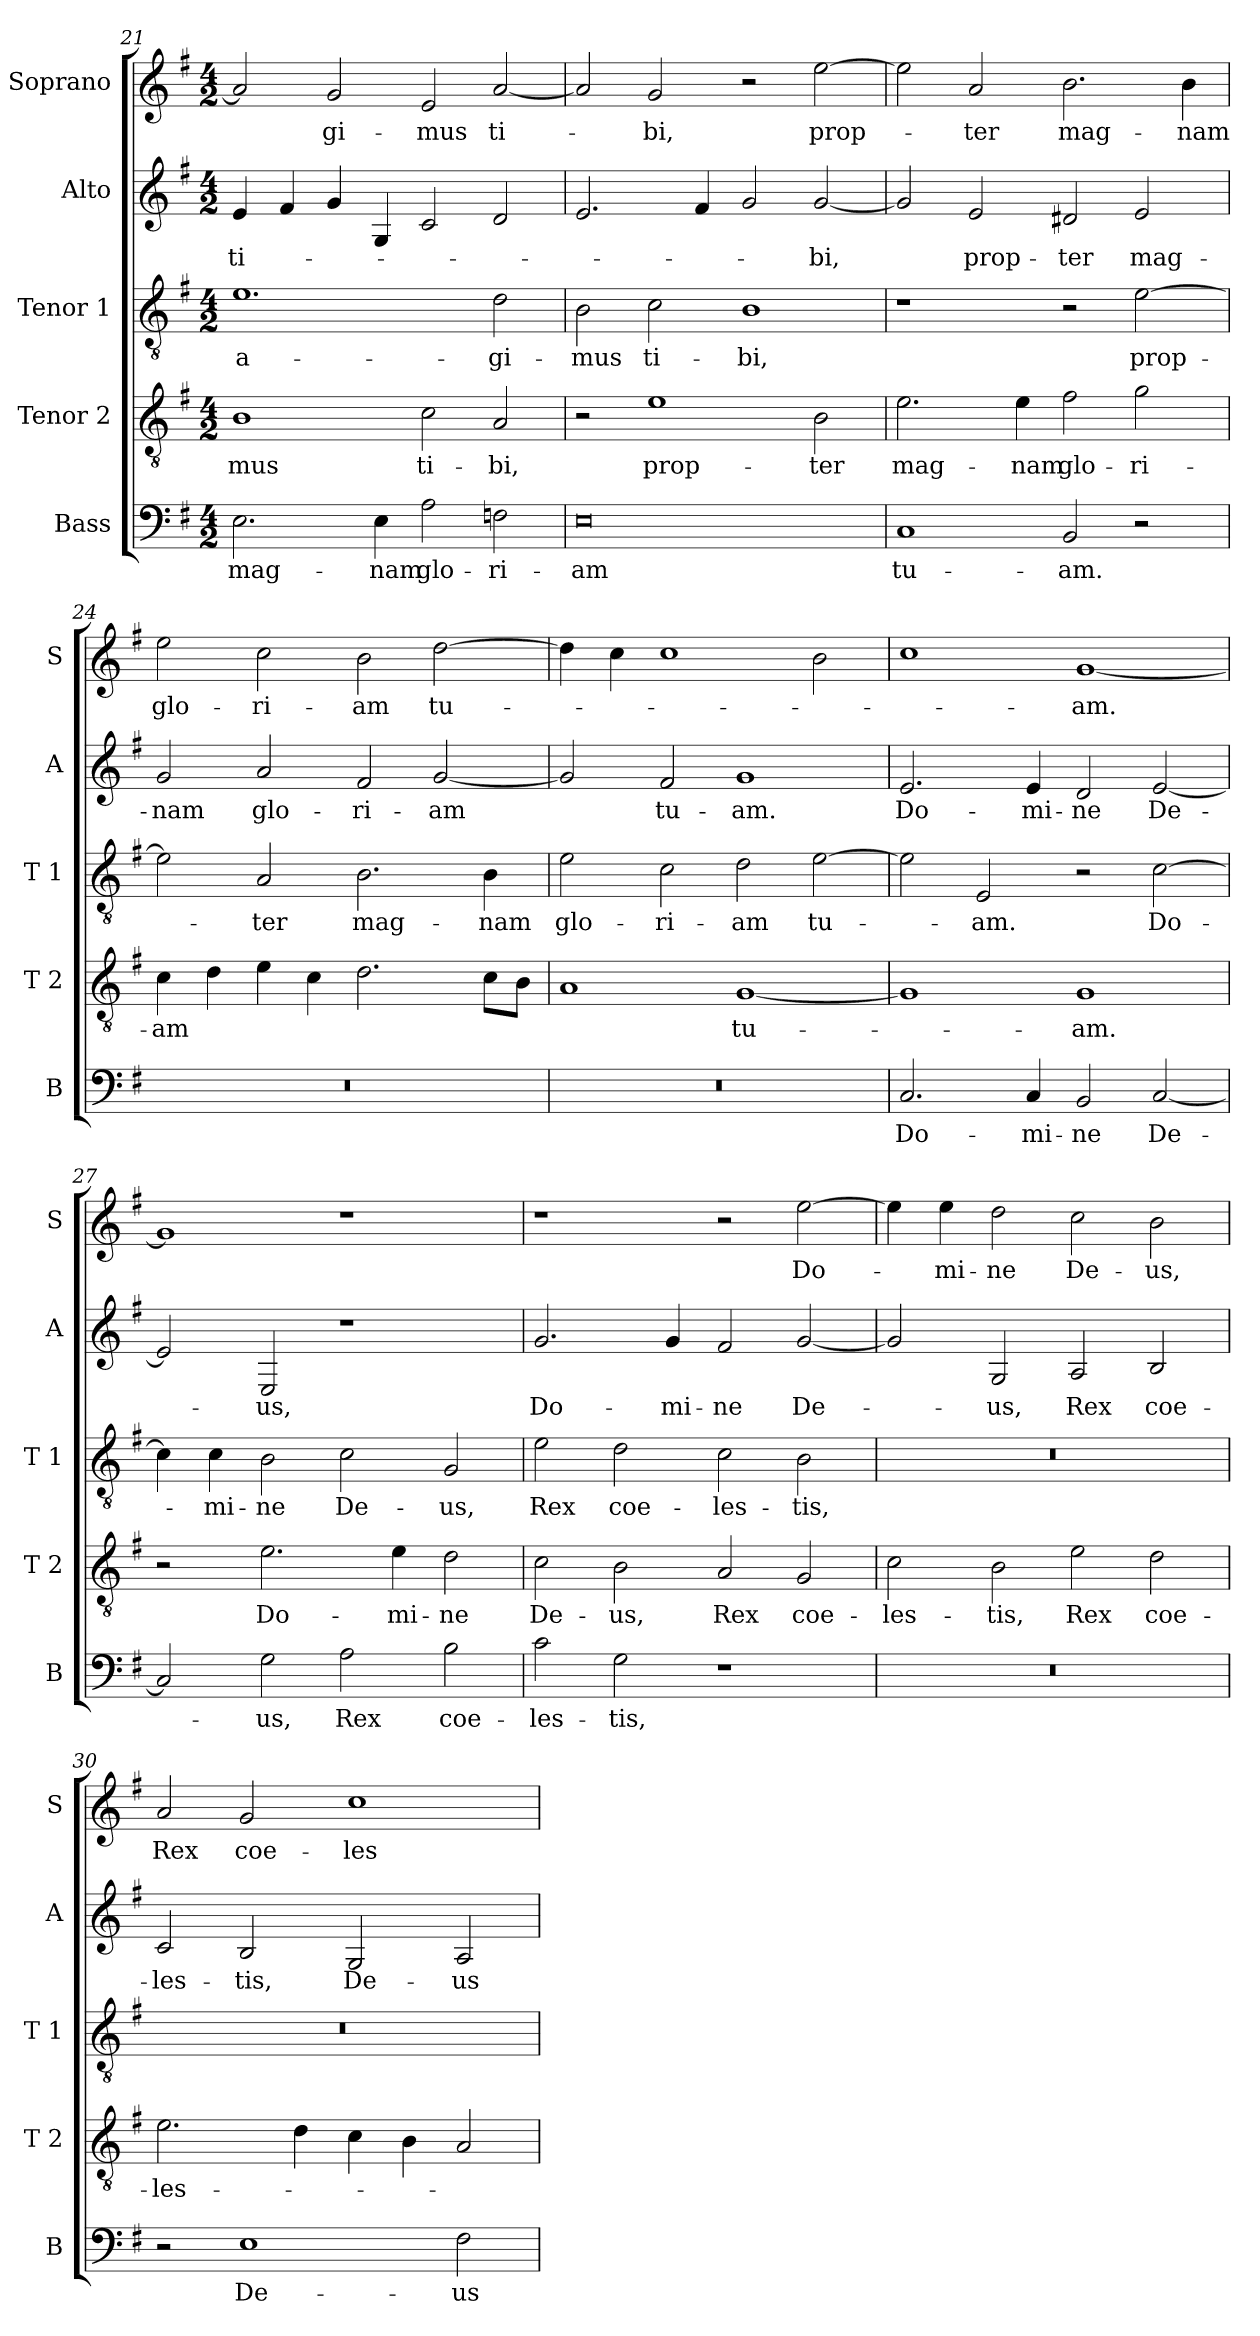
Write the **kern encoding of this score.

**kern	**text	**kern	**text	**kern	**text	**kern	**text	**kern	**text
*part5	*part5	*part4	*part4	*part3	*part3	*part2	*part2	*part1	*part1
*staff5	*staff5	*staff4	*staff4	*staff3	*staff3	*staff2	*staff2	*staff1	*staff1
*I"Bass	*	*I"Tenor 2	*	*I"Tenor 1	*	*I"Alto	*	*I"Soprano	*
*I'B	*	*I'T 2	*	*I'T 1	*	*I'A	*	*I'S	*
!!LO:LB:g=z
*clefF4	*	*clefGv2	*	*clefGv2	*	*clefG2	*	*clefG2	*
*k[f#]	*	*k[f#]	*	*k[f#]	*	*k[f#]	*	*k[f#]	*
*G:	*	*G:	*	*G:	*	*G:	*	*G:	*
*M4/2	*	*M4/2	*	*M4/2	*	*M4/2	*	*M4/2	*
=21	=21	=21	=21	=21	=21	=21	=21	=21	=21
!	!LO:LY:b	!	!LO:LY:b	!	!LO:LY:b	!	!LO:LY:b	!	!
2.E\	mag-	1B	-mus	1.e	a-	4e/	ti-	2a/]	.
.	.	.	.	.	.	4f#/	.	.	.
!	!	!	!	!	!	!	!	!	!LO:LY:b
.	.	.	.	.	.	4g/	.	2g/	-gi-
!	!LO:LY:b	!	!	!	!	!	!	!	!
4E\	-nam	.	.	.	.	4G/	.	.	.
!	!LO:LY:b	!	!LO:LY:b	!	!	!	!	!	!LO:LY:b
2A\	glo-	2c\	ti-	.	.	2c/	.	2e/	-mus
!	!LO:LY:b	!	!LO:LY:b	!	!LO:LY:b	!	!	!	!LO:LY:b
2Fn\	-ri-	2A/	-bi,	2d\	-gi-	2d/	.	[2a/	ti-
=22	=22	=22	=22	=22	=22	=22	=22	=22	=22
!	!LO:LY:b	!	!	!	!LO:LY:b	!	!	!	!
0E	-am	2r	.	2B\	-mus	2.e/	.	2a/]	.
!	!	!	!LO:LY:b	!	!LO:LY:b	!	!	!	!LO:LY:b
.	.	1e	prop-	2c\	ti-	.	.	2g/	-bi,
.	.	.	.	.	.	4f#/	.	.	.
!	!	!	!	!	!LO:LY:b	!	!	!	!
.	.	.	.	1B	-bi,	2g/	.	2r	.
!	!	!	!LO:LY:b	!	!	!	!LO:LY:b	!	!LO:LY:b
.	.	2B\	-ter	.	.	[2g/	-bi,	[2ee\	prop-
=23	=23	=23	=23	=23	=23	=23	=23	=23	=23
!	!LO:LY:b	!	!LO:LY:b	!	!	!	!	!	!
1C	tu-	2.e\	mag-	1r	.	2g/]	.	2ee\]	.
!	!	!	!	!	!	!	!LO:LY:b	!	!LO:LY:b
.	.	.	.	.	.	2e/	prop-	2a/	-ter
!	!	!	!LO:LY:b	!	!	!	!	!	!
.	.	4e\	-nam	.	.	.	.	.	.
!	!LO:LY:b	!	!LO:LY:b	!	!	!	!LO:LY:b	!	!LO:LY:b
2BB/	-am.	2f#\	glo-	2r	.	2d#X/	-ter	2.b\	mag-
!	!	!	!LO:LY:b	!	!LO:LY:b	!	!LO:LY:b	!	!
2r	.	2g\	-ri-	[2e\	prop-	2e/	mag-	.	.
!	!	!	!	!	!	!	!	!	!LO:LY:b
.	.	.	.	.	.	.	.	4b\	-nam
=24	=24	=24	=24	=24	=24	=24	=24	=24	=24
!	!	!	!LO:LY:b	!	!	!	!LO:LY:b	!	!LO:LY:b
0r	.	4c\	-am	2e\]	.	2g/	-nam	2ee\	glo-
.	.	4d\	.	.	.	.	.	.	.
!	!	!	!	!	!LO:LY:b	!	!LO:LY:b	!	!LO:LY:b
.	.	4e\	.	2A/	-ter	2a/	glo-	2cc\	-ri-
.	.	4c\	.	.	.	.	.	.	.
!	!	!	!	!	!LO:LY:b	!	!LO:LY:b	!	!LO:LY:b
.	.	2.d\	.	2.B\	mag-	2f#/	-ri-	2b\	-am
!	!	!	!	!	!	!	!LO:LY:b	!	!LO:LY:b
.	.	.	.	.	.	[2g/	-am	[2dd\	tu-
!	!	!	!	!	!LO:LY:b	!	!	!	!
.	.	8c\L	.	4B\	-nam	.	.	.	.
.	.	8B\J	.	.	.	.	.	.	.
=25	=25	=25	=25	=25	=25	=25	=25	=25	=25
!	!	!	!	!	!LO:LY:b	!	!	!	!
0r	.	1A	.	2e\	glo-	2g/]	.	4dd\]	.
.	.	.	.	.	.	.	.	4cc\	.
!	!	!	!	!	!LO:LY:b	!	!LO:LY:b	!	!
.	.	.	.	2c\	-ri-	2f#/	tu-	1cc	.
!	!	!	!LO:LY:b	!	!LO:LY:b	!	!LO:LY:b	!	!
.	.	[1G	tu-	2d\	-am	1g	-am.	.	.
!	!	!	!	!	!LO:LY:b	!	!	!	!
.	.	.	.	[2e\	tu-	.	.	2b\	.
!!LO:PB:g=z
=26	=26	=26	=26	=26	=26	=26	=26	=26	=26
!	!LO:LY:b	!	!	!	!	!	!LO:LY:b	!	!
2.C/	Do-	1G]	.	2e\]	.	2.e/	Do-	1cc	.
!	!	!	!	!	!LO:LY:b	!	!	!	!
.	.	.	.	2E/	-am.	.	.	.	.
!	!LO:LY:b	!	!	!	!	!	!LO:LY:b	!	!
4C/	-mi-	.	.	.	.	4e/	-mi-	.	.
!	!LO:LY:b	!	!LO:LY:b	!	!	!	!LO:LY:b	!	!LO:LY:b
2BB/	-ne	1G	-am.	2r	.	2d/	-ne	[1g	-am.
!	!LO:LY:b	!	!	!	!LO:LY:b	!	!LO:LY:b	!	!
[2C/	De-	.	.	[2c\	Do-	[2e/	De-	.	.
=27	=27	=27	=27	=27	=27	=27	=27	=27	=27
2C/]	.	2r	.	4c\]	.	2e/]	.	1g]	.
!	!	!	!	!	!LO:LY:b	!	!	!	!
.	.	.	.	4c\	-mi-	.	.	.	.
!	!LO:LY:b	!	!LO:LY:b	!	!LO:LY:b	!	!LO:LY:b	!	!
2G\	-us,	2.e\	Do-	2B\	-ne	2E/	-us,	.	.
!	!LO:LY:b	!	!	!	!LO:LY:b	!	!	!	!
2A\	Rex	.	.	2c\	De-	1r	.	1r	.
!	!	!	!LO:LY:b	!	!	!	!	!	!
.	.	4e\	-mi-	.	.	.	.	.	.
!	!LO:LY:b	!	!LO:LY:b	!	!LO:LY:b	!	!	!	!
2B\	coe-	2d\	-ne	2G/	-us,	.	.	.	.
=28	=28	=28	=28	=28	=28	=28	=28	=28	=28
!	!LO:LY:b	!	!LO:LY:b	!	!LO:LY:b	!	!LO:LY:b	!	!
2c\	-les-	2c\	De-	2e\	Rex	2.g/	Do-	1r	.
!	!LO:LY:b	!	!LO:LY:b	!	!LO:LY:b	!	!	!	!
2G\	-tis,	2B\	-us,	2d\	coe-	.	.	.	.
!	!	!	!	!	!	!	!LO:LY:b	!	!
.	.	.	.	.	.	4g/	-mi-	.	.
!	!	!	!LO:LY:b	!	!LO:LY:b	!	!LO:LY:b	!	!
1r	.	2A/	Rex	2c\	-les-	2f#/	-ne	2r	.
!	!	!	!LO:LY:b	!	!LO:LY:b	!	!LO:LY:b	!	!LO:LY:b
.	.	2G/	coe-	2B\	-tis,	[2g/	De-	[2ee\	Do-
=29	=29	=29	=29	=29	=29	=29	=29	=29	=29
!	!	!	!LO:LY:b	!	!	!	!	!	!
0r	.	2c\	-les-	0r	.	2g/]	.	4ee\]	.
!	!	!	!	!	!	!	!	!	!LO:LY:b
.	.	.	.	.	.	.	.	4ee\	-mi-
!	!	!	!LO:LY:b	!	!	!	!LO:LY:b	!	!LO:LY:b
.	.	2B\	-tis,	.	.	2G/	-us,	2dd\	-ne
!	!	!	!LO:LY:b	!	!	!	!LO:LY:b	!	!LO:LY:b
.	.	2e\	Rex	.	.	2A/	Rex	2cc\	De-
!	!	!	!LO:LY:b	!	!	!	!LO:LY:b	!	!LO:LY:b
.	.	2d\	coe-	.	.	2B/	coe-	2b\	-us,
=30	=30	=30	=30	=30	=30	=30	=30	=30	=30
!	!	!	!LO:LY:b	!	!	!	!LO:LY:b	!	!LO:LY:b
2r	.	2.e\	-les-	0r	.	2c/	-les-	2a/	Rex
!	!LO:LY:b	!	!	!	!	!	!LO:LY:b	!	!LO:LY:b
1E	De-	.	.	.	.	2B/	-tis,	2g/	coe-
.	.	4d\	.	.	.	.	.	.	.
!	!	!	!	!	!	!	!LO:LY:b	!	!LO:LY:b
.	.	4c\	.	.	.	2G/	De-	1cc	-les-
.	.	4B\	.	.	.	.	.	.	.
!	!LO:LY:b	!	!	!	!	!	!LO:LY:b	!	!
2F#\	-us	2A/	.	.	.	2A/	-us	.	.
=	=	=	=	=	=	=	=	=	=
*-	*-	*-	*-	*-	*-	*-	*-	*-	*-
